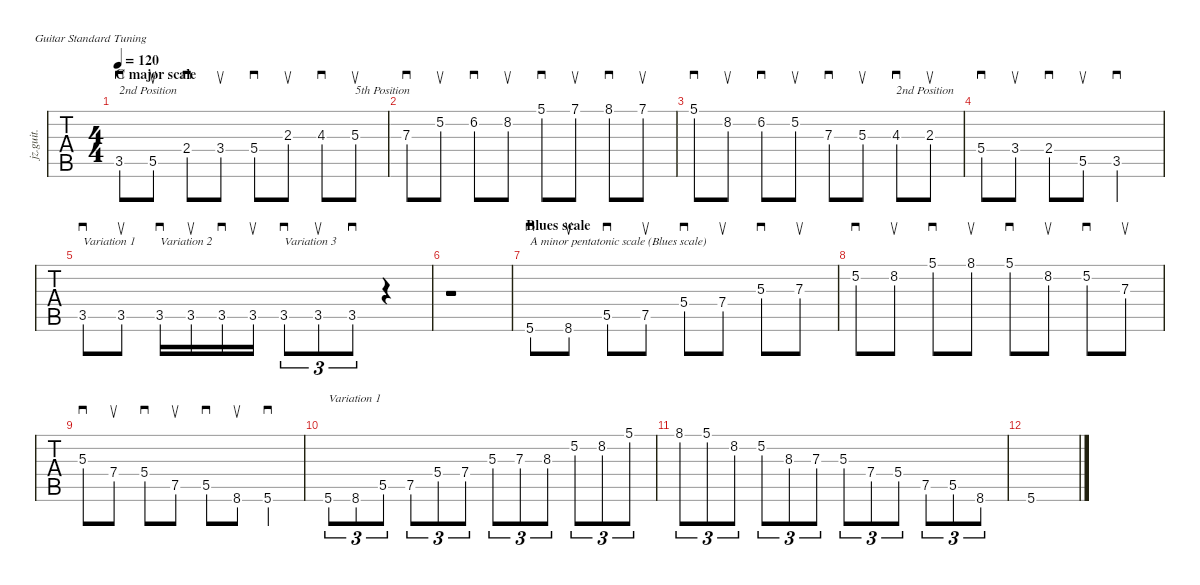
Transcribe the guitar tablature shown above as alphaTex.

\defaultSystemsLayout 4
\hideDynamics
\bracketExtendMode nobrackets
\otherSystemsTrackNameOrientation horizontal
\track ("Electric Guitar" "jz.guit.") {instrument electricguitarjazz}
\staff {tabs}
\tuning (E4 B3 G3 D3 A2 E2)
\ts (4 4)
\section ("" "C major scale")
\tempo 120
\clef g2
\ks c
3.5{lf 3}.8{sd txt "2nd Position" dy mf instrument electricguitarjazz beam Up} 5.5{lf 5}.8{su beam Up} 2.4{lf 2}.8{sd beam Up} 3.4{lf 3}.8{su beam Up} 5.4{lf 5}.8{sd beam Up} 2.3{lf 2}.8{su beam Up} 4.3{lf 4}.8{sd beam Down} 5.3{lf 2}.8{su txt "5th Position" beam Down} |
7.3{lf 4}.8{sd beam Down} 5.2{lf 2}.8{su beam Down} 6.2{lf 3}.8{sd beam Down} 8.2{lf 5}.8{su beam Down} 5.1{lf 2}.8{sd beam Down} 7.1{lf 4}.8{su beam Down} 8.1{lf 5}.8{sd beam Down} 7.1{lf 4}.8{su beam Down} |
5.1{lf 2}.8{sd beam Down} 8.2{lf 5}.8{su beam Down} 6.2{lf 3}.8{sd beam Down} 5.2{lf 2}.8{su beam Down} 7.3{lf 4}.8{sd beam Down} 5.3{lf 2}.8{su beam Down} 4.3{lf 4}.8{sd txt "2nd Position" beam Up} 2.3{lf 2}.8{su beam Up} |
5.4{lf 5}.8{sd} 3.4{lf 3}.8{su} 2.4{lf 2}.8{sd} 5.5{lf 5}.8{su} 3.5{lf 3}.2{sd} |
3.5.8{sd txt "Variation 1" beam Up} 3.5.8{su beam Up} 3.5.16{sd txt "Variation 2" beam Up} 3.5.16{su beam Up} 3.5.16{sd beam Up} 3.5.16{su beam Up} 3.5.8{sd tu (3 2) txt "Variation 3" beam Up} 3.5.8{su tu (3 2) beam Up} 3.5.8{sd tu (3 2) beam Up} r.4{beam Up} |
r.1{beam Down} |
\section ("" "Blues scale")
5.6.8{sd txt "A minor pentatonic scale (Blues scale)" beam Up} 8.6.8{su beam Up} 5.5.8{sd beam Up} 7.5.8{su beam Up} 5.4.8{sd beam Up} 7.4.8{su beam Up} 5.3.8{sd beam Down} 7.3.8{su beam Down} |
5.2.8{sd beam Down} 8.2.8{su beam Down} 5.1.8{sd beam Down} 8.1.8{su beam Down} 5.1.8{sd beam Down} 8.2.8{su beam Down} 5.2.8{sd beam Down} 7.3.8{su beam Down} |
5.3.8{sd beam Down} 7.4.8{su beam Down} 5.4.8{sd beam Up} 7.5.8{su beam Up} 5.5.8{sd beam Up} 8.6.8{su beam Up} 5.6.4{sd beam Up} |
5.6.8{tu (3 2) txt "Variation 1" beam Up} 8.6.8{tu (3 2) beam Up} 5.5.8{tu (3 2) beam Up} 7.5.8{tu (3 2) beam Up} 5.4.8{tu (3 2) beam Up} 7.4.8{tu (3 2) beam Up} 5.3.8{tu (3 2) beam Down} 7.3.8{tu (3 2) beam Down} 8.3{acc #}.8{tu (3 2) beam Down} 5.2.8{tu (3 2) beam Down} 8.2.8{tu (3 2) beam Down} 5.1.8{tu (3 2) beam Down} |
8.1.8{tu (3 2) beam Down} 5.1.8{tu (3 2) beam Down} 8.2.8{tu (3 2) beam Down} 5.2.8{tu (3 2) beam Down} 8.3{acc #}.8{tu (3 2) beam Down} 7.3.8{tu (3 2) beam Down} 5.3.8{tu (3 2) beam Up} 7.4.8{tu (3 2) beam Up} 5.4.8{tu (3 2) beam Up} 7.5.8{tu (3 2) beam Up} 5.5.8{tu (3 2) beam Up} 8.6.8{tu (3 2) beam Up} |
5.6.1{beam Up}
